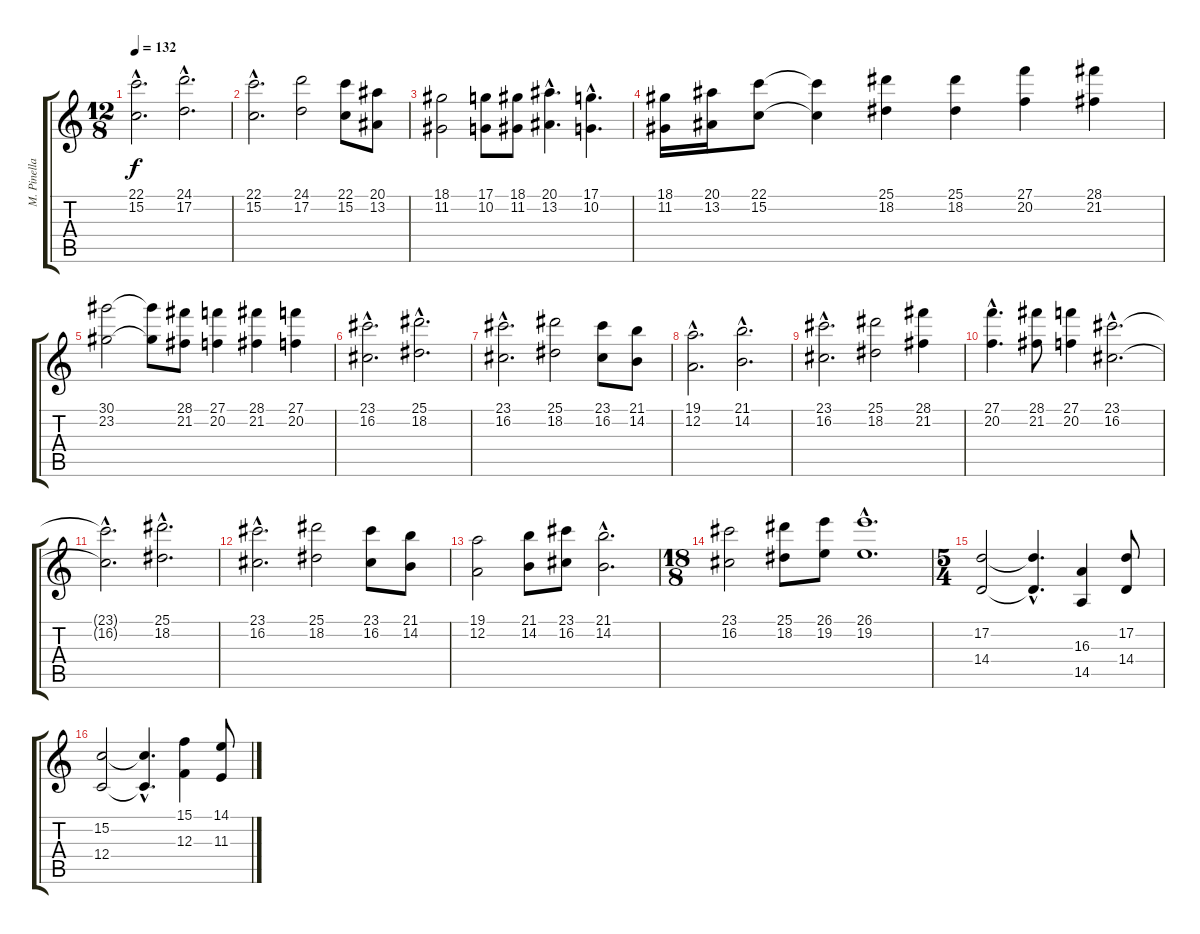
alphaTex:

\track ("M. Pinella [Strings, Chorus]" "M. Pinella") {instrument stringensemble1}
\staff {score tabs}
\tuning (D4 A3 F3 C3 G2 D2) {hide}
\ts (12 8)
\tempo 132
\clef g2
\ks c
(22.1{hac} 15.2{hac}).2{d dy f} (24.1{hac} 17.2{hac}).2{d} |
(22.1{hac} 15.2{hac}).2{d} (24.1 17.2).2 (22.1 15.2).8 (20.1 13.2).8 |
(18.1 11.2).2 (17.1 10.2).8 (18.1 11.2).8 (20.1{hac} 13.2{hac}).4{d} (17.1{hac} 10.2{hac}).4{d} |
(18.1 11.2).16 (20.1 13.2).16 (22.1 15.2).8 (22.1{t} 15.2{t}).4 (25.1 18.2).4 (25.1 18.2).4 (27.1 20.2).4 (28.1 21.2).4 |
(30.1 23.2).2 (30.1{t} 23.2{t}).8 (28.1 21.2).8 (27.1 20.2).4 (28.1 21.2).4 (27.1 20.2).4 |
(23.1{hac} 16.2{hac}).2{d} (25.1{hac} 18.2{hac}).2{d} |
(23.1{hac} 16.2{hac}).2{d} (25.1 18.2).2 (23.1 16.2).8 (21.1 14.2).8 |
(19.1{hac} 12.2{hac}).2{d} (21.1{hac} 14.2{hac}).2{d} |
(23.1{hac} 16.2{hac}).2{d} (25.1 18.2).2 (28.1 21.2).4 |
(27.1{hac} 20.2{hac}).4{d} (28.1 21.2).8 (27.1 20.2).4 (23.1{hac} 16.2{hac}).2{d} |
(23.1{hac t} 16.2{hac t}).2{d} (25.1{hac} 18.2{hac}).2{d} |
(23.1{hac} 16.2{hac}).2{d} (25.1 18.2).2 (23.1 16.2).8 (21.1 14.2).8 |
(19.1 12.2).2 (21.1 14.2).8 (23.1 16.2).8 (21.1{hac} 14.2{hac}).2{d} |
\ts (18 8)
(23.1 16.2).2 (25.1 18.2).8 (26.1 19.2).8 (26.1{hac} 19.2{hac}).1{d} |
\ts (5 4)
(17.2 14.4).2{volume 11 instrument stringensemble1} (17.2{hac t} 14.4{hac t}).4{d} (16.3 14.5).4 (17.2 14.4).8 |
(15.2 12.4).2 (15.2{hac t} 12.4{hac t}).4{d} (15.1 12.3).4 (14.1 11.3).8
